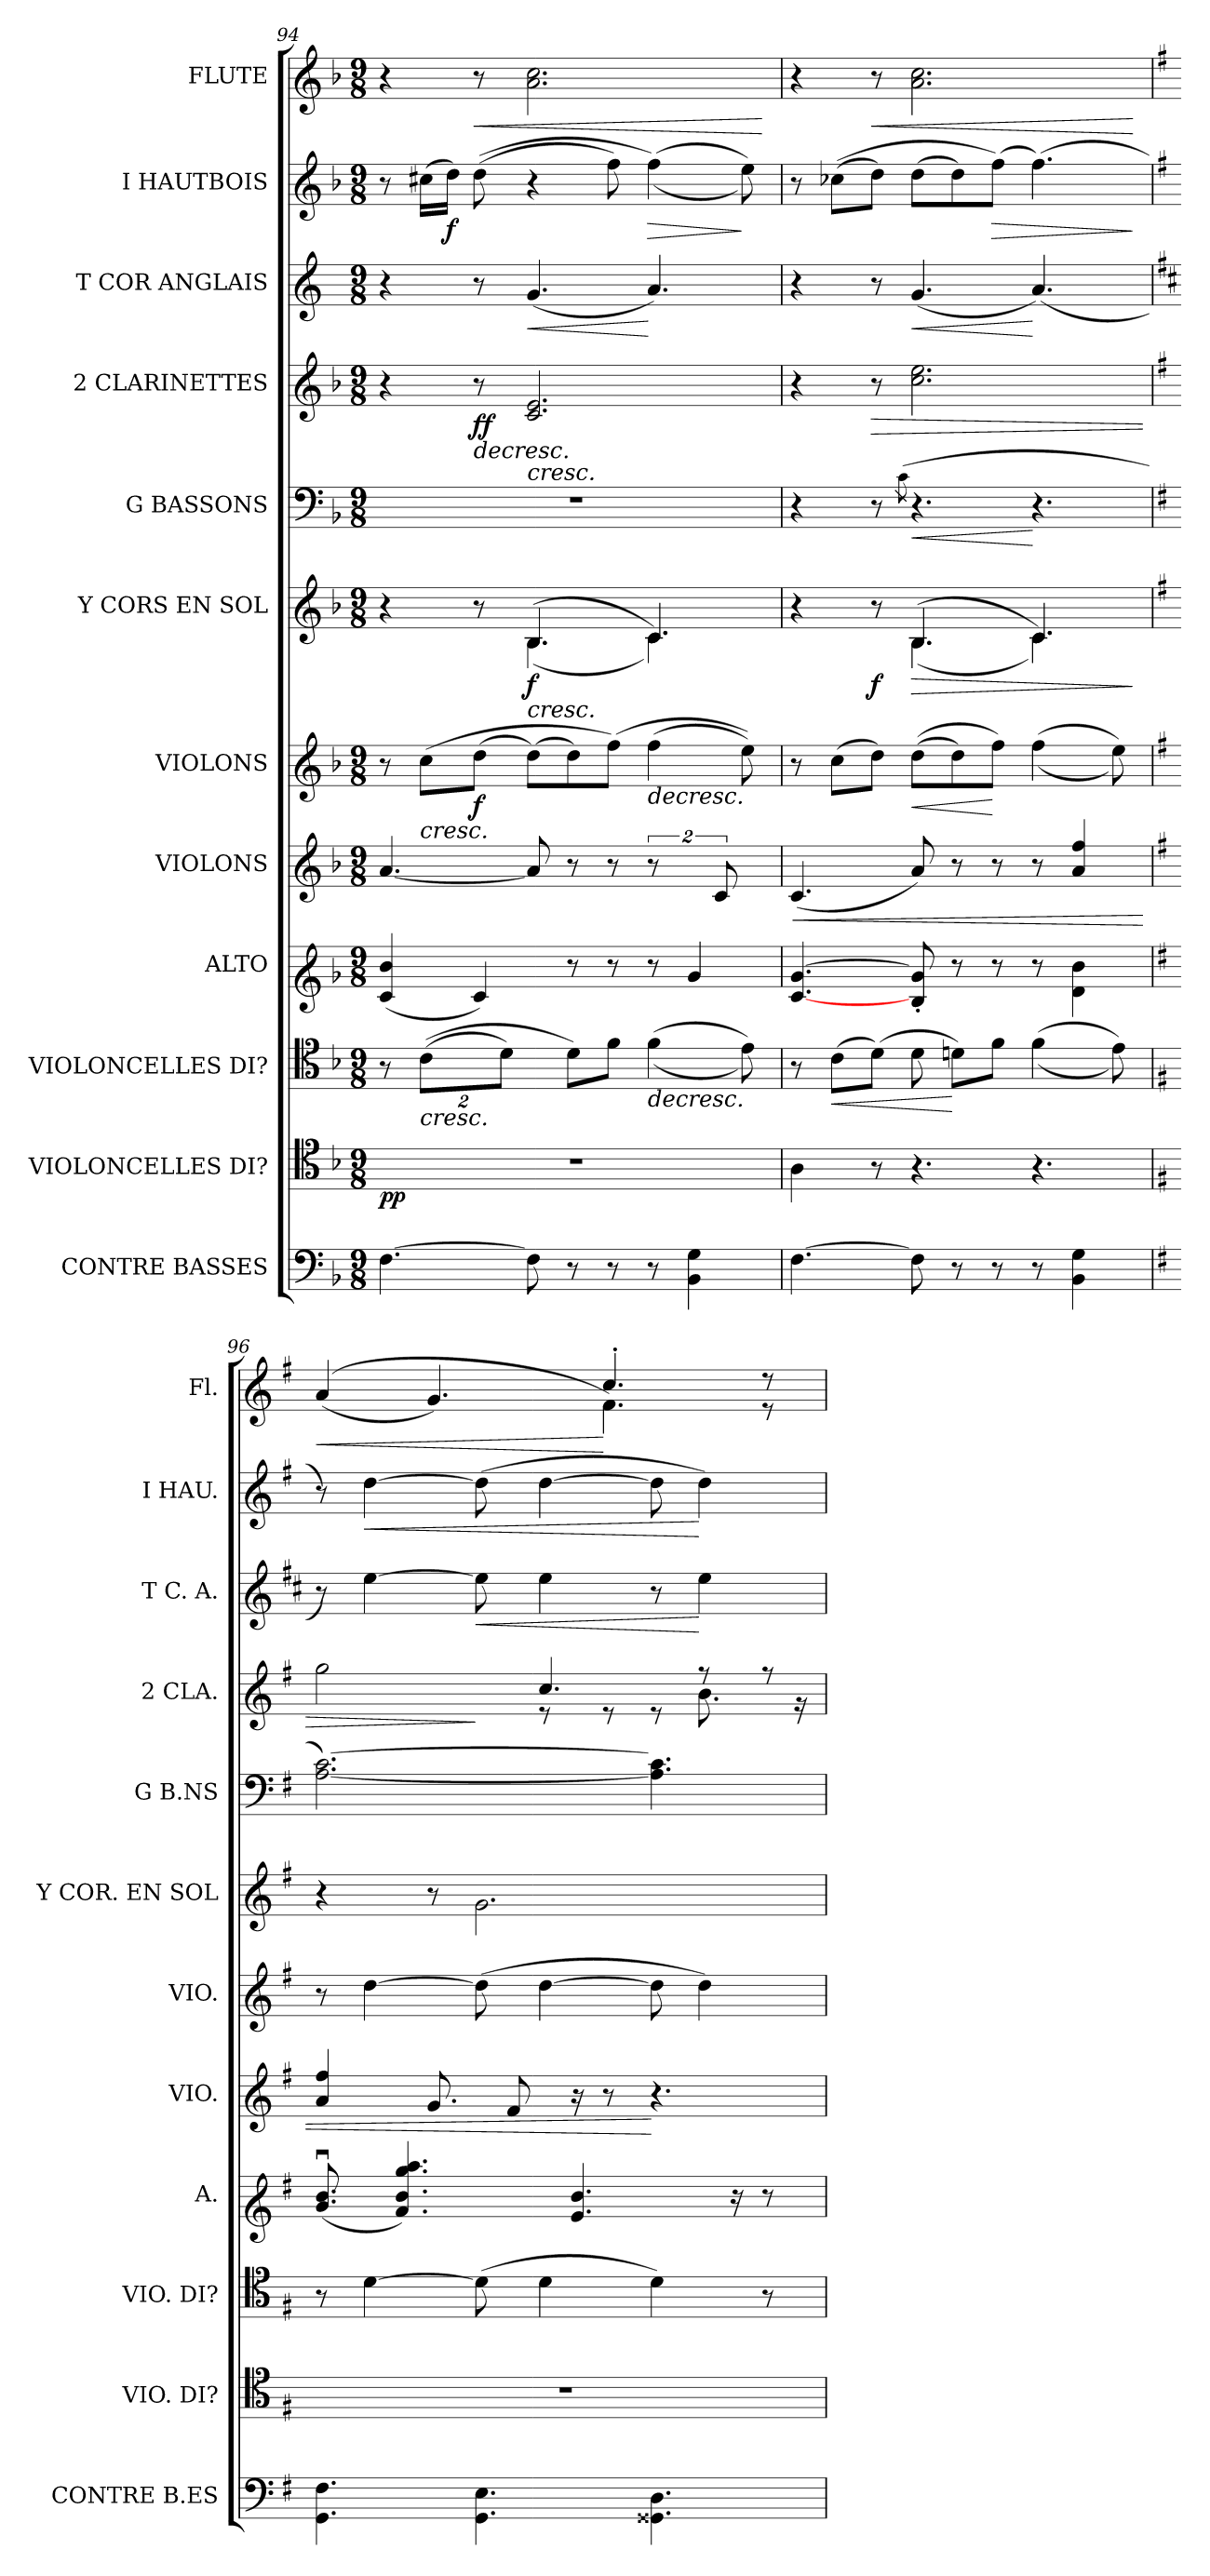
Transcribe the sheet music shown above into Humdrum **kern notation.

**kern	**kern	**dynam	**kern	**dynam	**kern	**kern	**dynam	**kern	**dynam	**kern	**dynam	**kern	**dynam	**kern	**dynam	**kern	**dynam	**kern	**dynam	**kern	**dynam
*part12	*part11	*part11	*part10	*part10	*part9	*part8	*part8	*part7	*part7	*part6	*part6	*part5	*part5	*part4	*part4	*part3	*part3	*part2	*part2	*part1	*part1
*staff12	*staff11	*staff11	*staff10	*staff10	*staff9	*staff8	*staff8	*staff7	*staff7	*staff6	*staff6	*staff5	*staff5	*staff4	*staff4	*staff3	*staff3	*staff2	*staff2	*staff1	*staff1
*I"CONTRE BASSES	*I"VIOLONCELLES DI?	*	*I"VIOLONCELLES DI?	*	*I"ALTO	*I"VIOLONS	*	*I"VIOLONS	*	*I"Y CORS EN SOL	*	*I"G BASSONS	*	*I"2 CLARINETTES	*	*I"T COR ANGLAIS	*	*I"I HAUTBOIS	*	*I"FLUTE	*
*I'CONTRE B.ES	*I'VIO. DI?	*	*I'VIO. DI?	*	*I'A.	*I'VIO.	*	*I'VIO.	*	*I'Y COR. EN SOL	*	*I'G B.NS	*	*I'2 CLA.	*	*I'T C. A.	*	*I'I HAU.	*	*I'Fl.	*
*clefF4	*clefC4	*	*clefC4	*	*clefG1	*clefG2	*	*clefG2	*	*clefG2	*	*clefF4	*	*clefG2	*	*clefG2	*	*clefG2	*	*clefG2	*
*	*	*	*	*	*	*	*	*	*	*	*	*	*	*	*	*ITrd4c7	*	*	*	*	*
*k[b-]	*k[b-]	*	*k[b-]	*	*k[b-]	*k[b-]	*	*k[b-]	*	*k[b-]	*	*k[b-]	*	*k[b-]	*	*k[b-]	*	*k[b-]	*	*k[b-]	*
*F:	*F:	*	*F:	*	*F:	*F:	*	*F:	*	*F:	*	*F:	*	*F:	*	*F:	*	*F:	*	*F:	*
*M9/8	*M9/8	*	*M9/8	*	*M9/8	*M9/8	*	*M9/8	*	*M9/8	*	*M9/8	*	*M9/8	*	*M9/8	*	*M9/8	*	*M9/8	*
=94	=94	=94	=94	=94	=94	=94	=94	=94	=94	=94	=94	=94	=94	=94	=94	=94	=94	=94	=94	=94	=94
!	!LO:N:vis=1	!	!	!	!	!	!	!	!	!	!	!LO:N:vis=1	!	!	!	!	!	!	!	!	!
*	*	*	*	*	*	*	*	*	*	*^	*	*	*	*	*	*	*	*	*	*	*
[>4.Fi\	8%9r	pp	8r	.	(4ei/ 4ddi	[<4.ai/	.	8r	.	4r	4.ryy	.	8%9r	.	4r	.	4r	.	8r	.	4r	.
!	!	!	!	!LO:HP:b	!	!	!	!	!LO:HP:b	!	!	!	!	!	!	!	!	!	!	!	!	!
.	.	.	((16%3ci\L	<	.	.	.	(8cci\L	<	.	.	.	.	.	.	.	.	.	(16cc#Xi\LL	.	.	.
.	.	.	.	.	.	.	.	.	.	.	.	.	.	.	.	.	.	.	16ddi\JJ)	f	.	.
!	!	!	!	!	!	!	!	!	!	!	!	!	!	!	!	!LO:HP:b	!	!	!	!	!	!LO:HP:b
.	.	.	.	.	4ei/)	.	.	(8ddi\J	f	8r	.	.	.	.	8r	> f f	8r	.	((8ddi\	.	8r	<
.	.	.	16%3di\J)	.	.	.	.	.	.	.	.	.	.	.	.	.	.	.	.	.	.	.
!	!	!	!	!	!	!	!	!	!	!	!	!LO:HP:b	!	!	!	!	!	!	!	!	!	!
!	!	!	!	!	!	!	!	!	!	!	!	!LO:HP:n=1:b	!	!	!	!LO:HP:b	!	!LO:HP:b	!	!	!	!
!	!	!	!	!	!	!	!	!	!	!	!	!	!	!	!	!	!	!LO:HP:n=1:b	!	!	!	!
8Fi\]	.	.	.	.	.	8ai/]	.	(8ddi\L)	.	4.B-i/	((4.B-i\	< > f	.	.	2.ci/ 2.ei	<	(4.ci/	< >	4r	.	2.ai\ 2.cci	.
8r	.	.	8di\L)	.	8r	8r	.	8ddi\)	.	.	.	.	.	.	.	.	.	.	.	.	.	.
8r	.	.	8fi\J	.	8r	8r	.	(8ffi\J)	.	.	.	.	.	.	.	.	.	.	8ffi\)	.	.	.
!	!	!	!	!LO:HP:b	!	!	!	!	!LO:HP:b	!	!	!	!	!	!	!	!	!	!	!LO:HP:b	!	!
8r	.	.	((4fi\	>	8r	16%3r	.	(4ffi\	>	4.ci/	4.ci\))	.	.	.	.	.	4.di/)	[	((4ffi\)	>	.	.
4BB-i\ 4Gi	.	.	.	.	4b-i/	.	.	.	.	.	.	.	.	.	.	.	.	.	.	.	.	.
.	.	.	.	.	.	16%3ci/	.	.	.	.	.	.	.	.	.	.	.	.	.	.	.	.
.	.	.	8ei\))	.	.	.	.	8eei\))	.	.	.	.	.	.	.	.	.	.	8eei\))	]	.	.
*	*	*	*	*	*	*	*	*	*	*v	*v	*	*	*	*	*	*	*	*	*	*	*
.	.	.	.	.	.	.	.	.	.	.	]	.	.	.	.	.	]	.	.	.	[
=95	=95	=95	=95	=95	=95	=95	=95	=95	=95	=95	=95	=95	=95	=95	=95	=95	=95	=95	=95	=95	=95
!	!	!	!	!	!	!	!LO:HP:b	!	!	!	!	!	!	!	!	!	!	!	!	!	!
*	*	*	*	*	*	*	*	*	*	*^	*	*	*	*	*	*	*	*	*	*	*
[>4.Fi\	4Ai\	.	8r	.	[<4.ei/ [>4.b-i	(4.ci/	<	8r	.	4r	4.ryy	.	4r	.	4r	.	4r	.	8r	.	4r	.
!	!	!	!	!LO:HP:b	!	!	!	!	!	!	!	!	!	!	!	!	!	!	!	!	!	!
.	.	.	(8ci\L	<	.	.	.	(8cci\L	.	.	.	.	.	.	.	.	.	.	((8cc-Xi\L	.	.	.
!	!	!	!	!	!	!	!	!	!	!	!	!	!	!	!	!LO:HP:n=1:b	!	!	!	!	!	!LO:HP:b
.	8r	.	(8di\J)	.	.	.	.	8ddi\J)	.	8r	.	f	8r	.	8r	] >	8r	.	8ddi\J)	.	8r	<
.	.	.	.	.	.	.	.	.	.	.	.	.	(8qci\	.	.	.	.	.	.	.	.	.
!	!	!	!	!	!	!	!	!	!LO:HP:b	!	!	!LO:HP:b	!	!LO:HP:b	!	!	!	!	!	!	!	!
!	!	!	!	!	!	!	!	!	!	!	!	!	!	!LO:HP:n=1:b	!	!	!	!	!	!	!	!
!	!	!	!	!	!	!	!	!	!	!	!	!	!	!LO:HP:n=1:b	!	!	!	!LO:HP:b	!	!	!	!
!	!	!	!	!	!	!	!	!	!	!	!	!	!	!	!	!	!	!LO:HP:n=1:b	!	!	!	!
8Fi\]	4.r	.	8di\	.	8di/' 8b-i]'	8ai/)	.	((8ddi\L	<	4.B-i/	((4.B-i\	>	4.r	< > >	(2.cci\ 2.eei	[	(4.ci/	< >	(8ddi\L	.	(2.ai\ 2.cci	.
8r	.	.	8dni\L)	[	8r	8r	.	8ddi\)	.	.	.	.	.	.	.	.	.	.	8ddi\)	.	.	.
!	!	!	!	!	!	!	!	!	!	!	!	!	!	!	!	!	!	!	!	!LO:HP:b	!	!
8r	.	.	8fi\J	.	8r	8r	.	8ffi\J)	[	.	.	.	.	.	.	.	.	.	(8ffi\J)	>	.	.
8r	4.r	.	((4fi\	.	8r	8r	.	((4ffi\	.	4.ci/	(4.ci\))	.	4.r	[	.	.	(4.di/)	[	(4.ffi\)	.	.	.
4BB-i\ 4Gi	.	.	.	.	4fi\ 4ddi	4ai/ 4ffi	.	.	.	.	.	.	.	.	.	.	.	.	.	.	.	.
.	.	.	8ei\))	]	.	.	.	8eei\))	]	.	.	.	.	.	.	.	.	.	.	.	.	.
*	*	*	*	*	*	*	*	*	*	*v	*v	*	*	*	*	*	*	*	*	*	*	*
.	.	.	.	.	.	.	.	.	.	.	]	.	]	.	.	.	]	.	]	.	[
!!LO:LB:g=z
=96	=96	=96	=96	=96	=96	=96	=96	=96	=96	=96	=96	=96	=96	=96	=96	=96	=96	=96	=96	=96	=96
*k[f#]	*k[f#]	*	*k[f#]	*	*k[f#]	*k[f#]	*	*k[f#]	*	*k[f#]	*	*k[f#]	*	*k[f#]	*	*k[f#]	*	*k[f#]	*	*k[f#]	*
*G:	*G:	*	*G:	*	*G:	*G:	*	*G:	*	*G:	*	*G:	*	*G:	*	*G:	*	*G:	*	*G:	*
!	!LO:N:vis=1	!	!	!	!	!	!	!	!	!	!	!	!	!	!	!	!	!	!	!	!LO:HP:b
*	*	*	*	*	*	*	*	*	*	*	*	*	*	*^	*	*	*	*	*	*^	*
4.GGi\ 4.F#i	8%9r	.	8r	.	(8.bi/u 8.ddiu	4ai/ 4ff#i	.	8r	.	4r	.	[<2.Ai\ [>2.ci)	.	4.ryy)	2ggi\	.	8r)	.	8r)	.	4.ryy)	((4ai/	<
!	!	!	!	!	!	!	!	!	!	!	!	!	!	!	!	!	!	!	!	!LO:HP:b	!	!	!
.	.	.	[>4di\	.	.	.	.	[>4ddi\	.	.	.	.	.	.	.	.	[>4ai\	.	[>4ddi\	<	.	.	.
.	.	.	.	.	4.ai/ 4.ddi 4.bbi 4.ccci)	.	.	.	.	.	.	.	.	.	.	.	.	.	.	.	.	.	.
.	.	.	.	.	.	8.gi/	.	.	.	8r	.	.	.	.	.	.	.	.	.	.	.	4.gi/)	.
!	!	!	!	!	!	!	!	!	!	!	!	!	!	!	!	!	!	!LO:HP:b	!	!	!	!	!
4.GGi\ 4.Ei	.	.	(8di\]	.	.	.	.	(8ddi\]	.	2.gi\	[	.	.	8ryy	.	]	8ai\]	<	(8ddi\]	.	8ryy	.	.
.	.	.	.	.	.	8f#i/	.	.	.	.	.	.	.	.	.	.	.	.	.	.	.	.	.
.	.	.	4di\	.	.	.	.	[>4ddi\	.	.	.	.	.	4.cci/	8r	.	4ai\	.	[>4ddi\	.	8ryy	.	.
.	.	.	.	.	4.gi/ 4.ddi	16r	.	.	.	.	.	.	.	.	.	.	.	.	.	.	.	.	.
.	.	.	.	.	.	8r	.	.	.	.	.	.	.	.	8r	.	.	.	.	.	4.cc'i/	4.f#i\)	[
4.GG##Xi\ 4.Di	.	.	4di\)	[	.	4.r	[	8ddi\]	.	.	.	4.Ai\] 4.ci]	]	.	8r	.	8r	.	8ddi\]	.	.	.	.
.	.	.	.	.	.	.	.	4ddi\)	[	.	.	.	.	8r	8.bi\	.	4ai\	[	4ddi\)	[	.	.	.
.	.	.	.	.	16r	.	.	.	.	.	.	.	.	.	.	.	.	.	.	.	.	.	.
.	.	.	8r	.	8r	.	.	.	.	.	.	.	.	8r	.	.	.	.	.	.	8r	8r	.
.	.	.	.	.	.	.	.	.	.	.	.	.	.	.	16r	.	.	.	.	.	.	.	.
*	*	*	*	*	*	*	*	*	*	*	*	*	*	*v	*v	*	*	*	*	*	*v	*v	*
=	=	=	=	=	=	=	=	=	=	=	=	=	=	=	=	=	=	=	=	=	=
*-	*-	*-	*-	*-	*-	*-	*-	*-	*-	*-	*-	*-	*-	*-	*-	*-	*-	*-	*-	*-	*-
